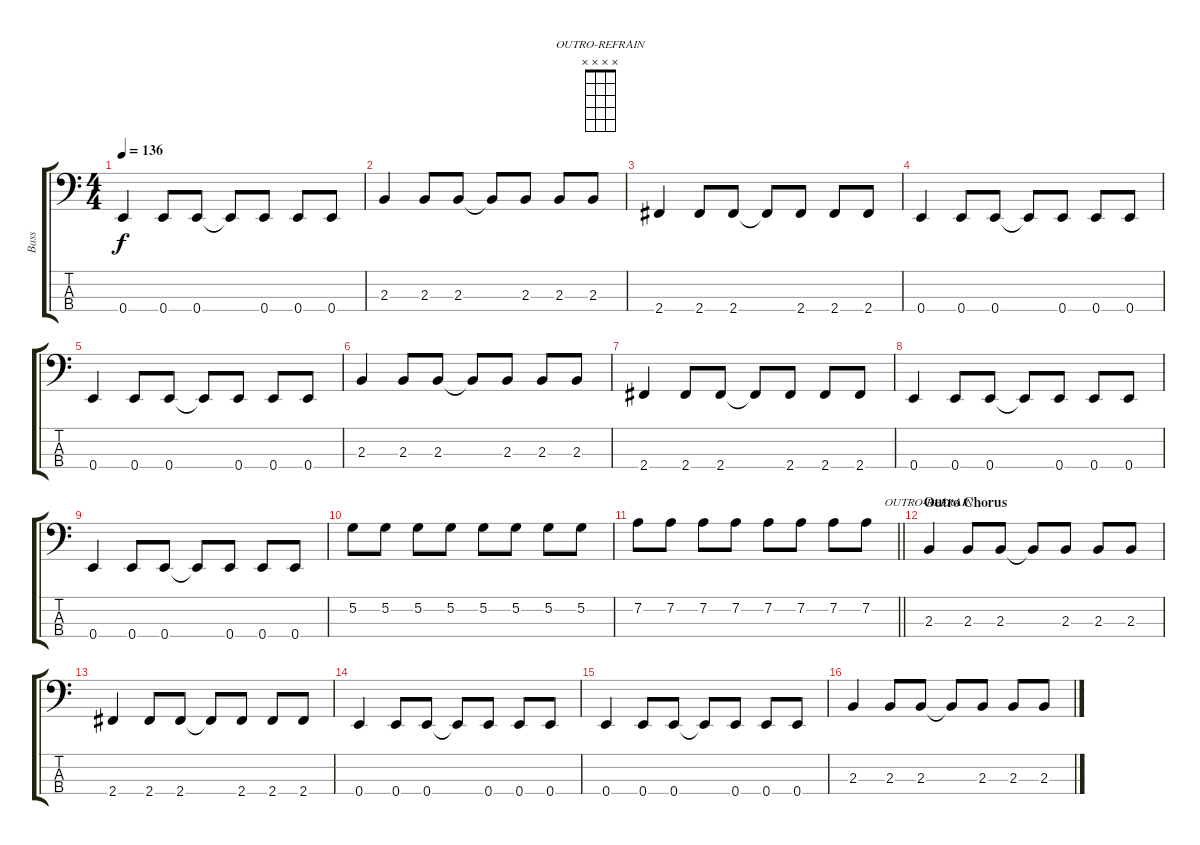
\track ("Bass" "Bass") {instrument electricbassfinger}
\staff {score tabs}
\tuning (G2 D2 A1 E1) {hide}
\chord ("OUTRO-REFRAIN" x x x x)
\ts (4 4)
\tempo 136
\clef f4
\ks c
0.4.4{dy f} 0.4.8 0.4.8 0.4{t}.8 0.4.8 0.4.8 0.4.8 |
2.3.4 2.3.8 2.3.8 2.3{t}.8 2.3.8 2.3.8 2.3.8 |
2.4.4 2.4.8 2.4.8 2.4{t}.8 2.4.8 2.4.8 2.4.8 |
0.4.4 0.4.8 0.4.8 0.4{t}.8 0.4.8 0.4.8 0.4.8 |
0.4.4 0.4.8 0.4.8 0.4{t}.8 0.4.8 0.4.8 0.4.8 |
2.3.4 2.3.8 2.3.8 2.3{t}.8 2.3.8 2.3.8 2.3.8 |
2.4.4 2.4.8 2.4.8 2.4{t}.8 2.4.8 2.4.8 2.4.8 |
0.4.4 0.4.8 0.4.8 0.4{t}.8 0.4.8 0.4.8 0.4.8 |
0.4.4 0.4.8 0.4.8 0.4{t}.8 0.4.8 0.4.8 0.4.8 |
5.2.8 5.2.8 5.2.8 5.2.8 5.2.8 5.2.8 5.2.8 5.2.8 |
\barLineRight lightlight
7.2.8 7.2.8 7.2.8 7.2.8 7.2.8 7.2.8 7.2.8 7.2.8 |
\section ("" "Outro Chorus")
2.3.4{ch "OUTRO-REFRAIN"} 2.3.8 2.3.8 2.3{t}.8 2.3.8 2.3.8 2.3.8 |
2.4.4 2.4.8 2.4.8 2.4{t}.8 2.4.8 2.4.8 2.4.8 |
0.4.4 0.4.8 0.4.8 0.4{t}.8 0.4.8 0.4.8 0.4.8 |
0.4.4 0.4.8 0.4.8 0.4{t}.8 0.4.8 0.4.8 0.4.8 |
2.3.4 2.3.8 2.3.8 2.3{t}.8 2.3.8 2.3.8 2.3.8
